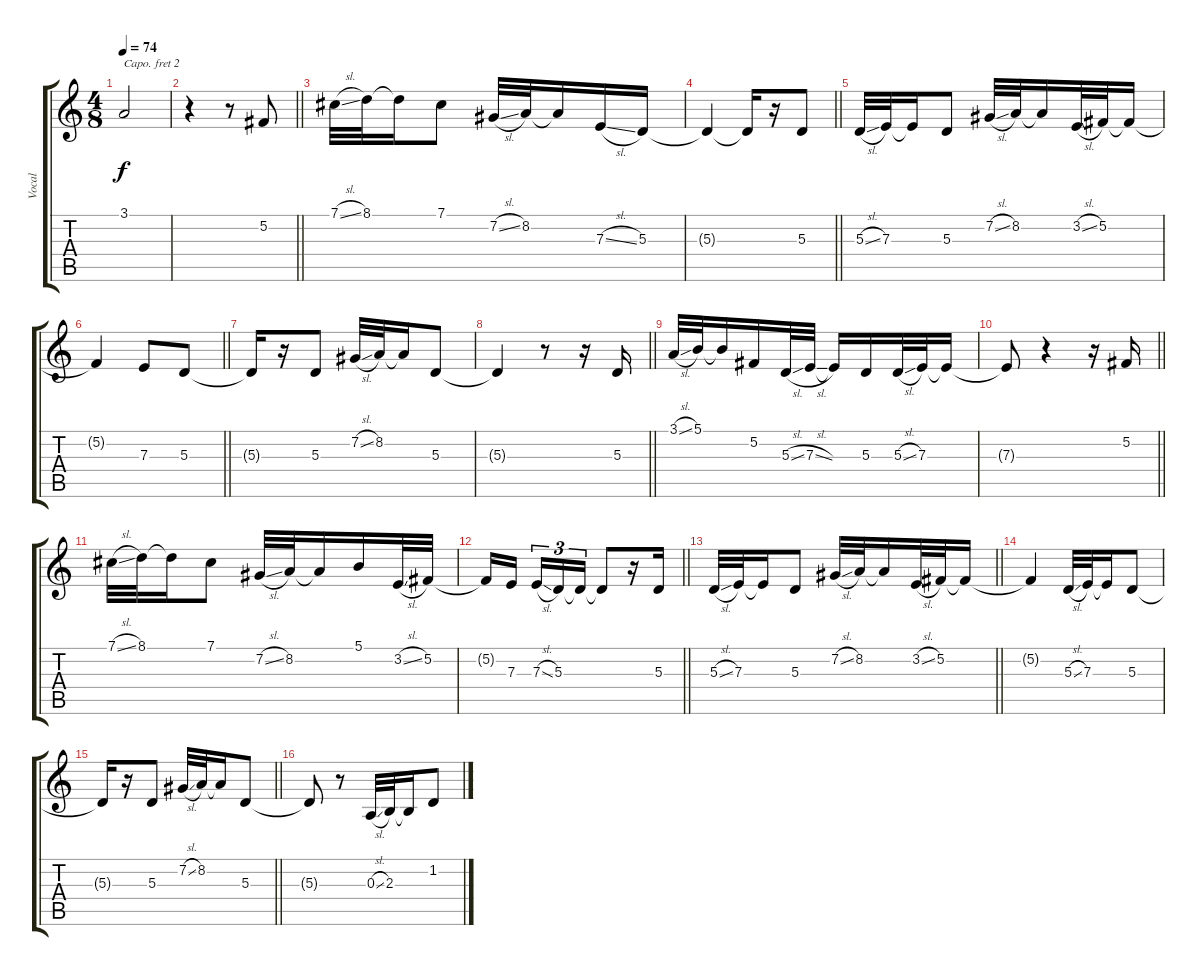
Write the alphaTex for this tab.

\track ("Vocal" "Vocal") {instrument ocarina}
\staff {score tabs}
\capo 2
\tuning (E4 B3 G3 D3 A2 E2) {hide}
\ts (4 8)
\tempo 74
\clef g2
\ks c
3.1{t}.2{dy f} |
\barLineRight lightlight
r.4 r.8 5.2.8 |
\section ("" "")
7.1{sl}.32 8.1.32 8.1{t}.16 7.1.8 7.2{sl}.32 8.2.32 8.2{t}.16 7.3{sl}.16 5.3.16 |
\barLineRight lightlight
5.3{t}.4 5.3{t}.16 r.16 5.3.8 |
\section ("" "")
5.3{sl}.32 7.3.32 7.3{t}.16 5.3.8 7.2{sl}.32 8.2.32 8.2{t}.16 3.2{sl}.32 5.2.32 5.2{t}.16 |
\barLineRight lightlight
5.2{t}.4 7.3.8 5.3.8 |
\section ("" "")
5.3{t}.16 r.16 5.3.8 7.2{sl}.32 8.2.32 8.2{t}.16 5.3.8 |
\barLineRight lightlight
5.3{t}.4 r.8 r.16 5.3.16 |
\section ("" "")
3.1{sl}.32 5.1.32 5.1{t}.16 5.2.16 5.3{sl}.32 7.3{sl}.32 7.3{t}.16 5.3.16 5.3{sl}.32 7.3.32 7.3{t}.16 |
\barLineRight lightlight
7.3{t}.8 r.4 r.16 5.2.16 |
\section ("" "")
7.1{sl}.32 8.1.32 8.1{t}.16 7.1.8 7.2{sl}.32 8.2.32 8.2{t}.16 5.1.16 3.2{sl}.32 5.2.32 |
\barLineRight lightlight
5.2{t}.16 7.3.16 7.3{sl}.16{tu (3 2)} 5.3.16{tu (3 2)} 5.3{t}.16{tu (3 2)} 5.3{t}.8 r.16 5.3.16 |
\section ("" "")
\barLineRight lightlight
5.3{sl}.32 7.3.32 7.3{t}.16 5.3.8 7.2{sl}.32 8.2.32 8.2{t}.16 3.2{sl}.32 5.2.32 5.2{t}.16 |
\section ("" "")
5.2{t}.4 5.3{sl}.32 7.3.32 7.3{t}.16 5.3.8 |
\barLineRight lightlight
5.3{t}.16 r.16 5.3.8 7.2{sl}.32 8.2.32 8.2{t}.16 5.3.8 |
\section ("" "")
5.3{t}.8 r.8 0.3{sl}.32 2.3.32 2.3{t}.16 1.2.8
